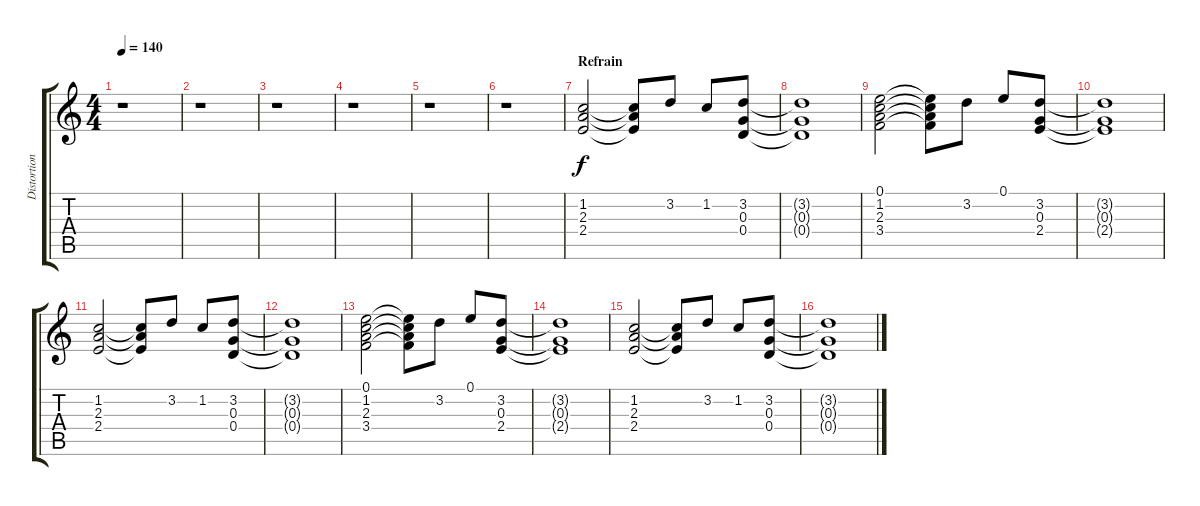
\track ("Distortion" "Distortion") {instrument distortionguitar}
\staff {score tabs}
\tuning (E4 B3 G3 D3 A2 E2) {hide}
\ts (4 4)
\tempo 140
\clef g2
\ks c
r.1{dy f} |
r.1 |
r.1 |
r.1 |
r.1 |
r.1 |
\section ("" "Refrain")
(1.2 2.3 2.4).2 (1.2{t} 2.3{t} 2.4{t}).8 3.2.8 1.2.8 (3.2 0.3 0.4).8 |
(3.2{t} 0.3{t} 0.4{t}).1 |
(0.1 1.2 2.3 3.4).2 (0.1{t} 1.2{t} 2.3{t} 3.4{t}).8 3.2.8 0.1.8 (3.2 0.3 2.4).8 |
(3.2{t} 0.3{t} 2.4{t}).1 |
(1.2 2.3 2.4).2 (1.2{t} 2.3{t} 2.4{t}).8 3.2.8 1.2.8 (3.2 0.3 0.4).8 |
(3.2{t} 0.3{t} 0.4{t}).1 |
(0.1 1.2 2.3 3.4).2 (0.1{t} 1.2{t} 2.3{t} 3.4{t}).8 3.2.8 0.1.8 (3.2 0.3 2.4).8 |
(3.2{t} 0.3{t} 2.4{t}).1 |
(1.2 2.3 2.4).2 (1.2{t} 2.3{t} 2.4{t}).8 3.2.8 1.2.8 (3.2 0.3 0.4).8 |
(3.2{t} 0.3{t} 0.4{t}).1
